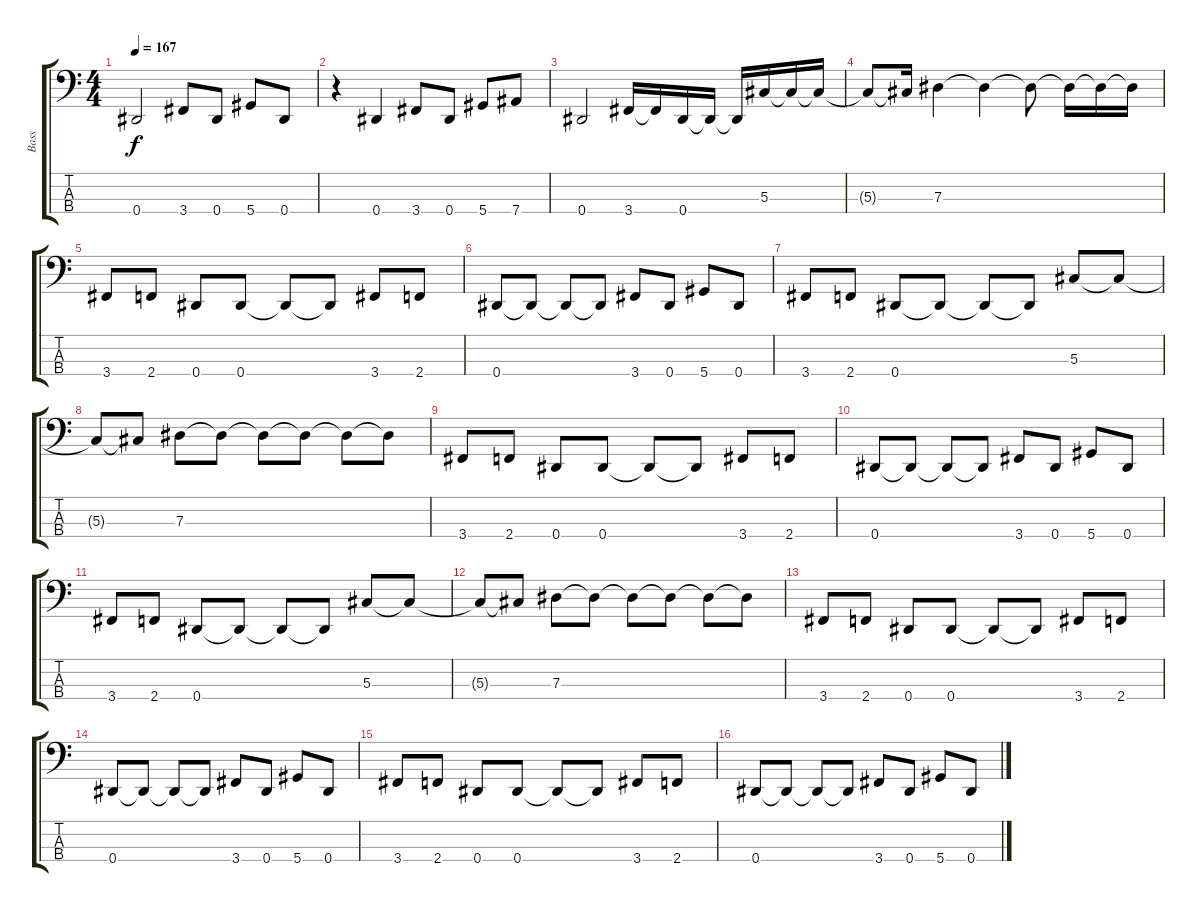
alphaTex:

\track ("Bass" "Bass") {instrument electricbasspick}
\staff {score tabs}
\tuning (Gb2 Db2 Ab1 Eb1) {hide}
\ts (4 4)
\tempo 167
\clef f4
\ks c
0.4.2{dy f} 3.4.8 0.4.8 5.4.8 0.4.8 |
r.4 0.4.4 3.4.8 0.4.8 5.4.8 7.4.8 |
0.4.2 3.4.16 3.4{t}.16 0.4.16 0.4{t}.16 0.4{t}.16 5.3.16 5.3{t}.16 5.3{t}.16 |
5.3{t}.8 5.3{t}.16 7.3.4 7.3{t}.4 7.3{t}.8 7.3{t}.16 7.3{t}.16 7.3{t}.16 |
3.4.8 2.4.8 0.4.8 0.4.8 0.4{t}.8 0.4{t}.8 3.4.8 2.4.8 |
0.4.8 0.4{t}.8 0.4{t}.8 0.4{t}.8 3.4.8 0.4.8 5.4.8 0.4.8 |
3.4.8 2.4.8 0.4.8 0.4{t}.8 0.4{t}.8 0.4{t}.8 5.3.8 5.3{t}.8 |
5.3{t}.8 5.3{t}.8 7.3.8 7.3{t}.8 7.3{t}.8 7.3{t}.8 7.3{t}.8 7.3{t}.8 |
3.4.8 2.4.8 0.4.8 0.4.8 0.4{t}.8 0.4{t}.8 3.4.8 2.4.8 |
0.4.8 0.4{t}.8 0.4{t}.8 0.4{t}.8 3.4.8 0.4.8 5.4.8 0.4.8 |
3.4.8 2.4.8 0.4.8 0.4{t}.8 0.4{t}.8 0.4{t}.8 5.3.8 5.3{t}.8 |
5.3{t}.8 5.3{t}.8 7.3.8 7.3{t}.8 7.3{t}.8 7.3{t}.8 7.3{t}.8 7.3{t}.8 |
3.4.8 2.4.8 0.4.8 0.4.8 0.4{t}.8 0.4{t}.8 3.4.8 2.4.8 |
0.4.8 0.4{t}.8 0.4{t}.8 0.4{t}.8 3.4.8 0.4.8 5.4.8 0.4.8 |
3.4.8 2.4.8 0.4.8 0.4.8 0.4{t}.8 0.4{t}.8 3.4.8 2.4.8 |
0.4.8 0.4{t}.8 0.4{t}.8 0.4{t}.8 3.4.8 0.4.8 5.4.8 0.4.8
